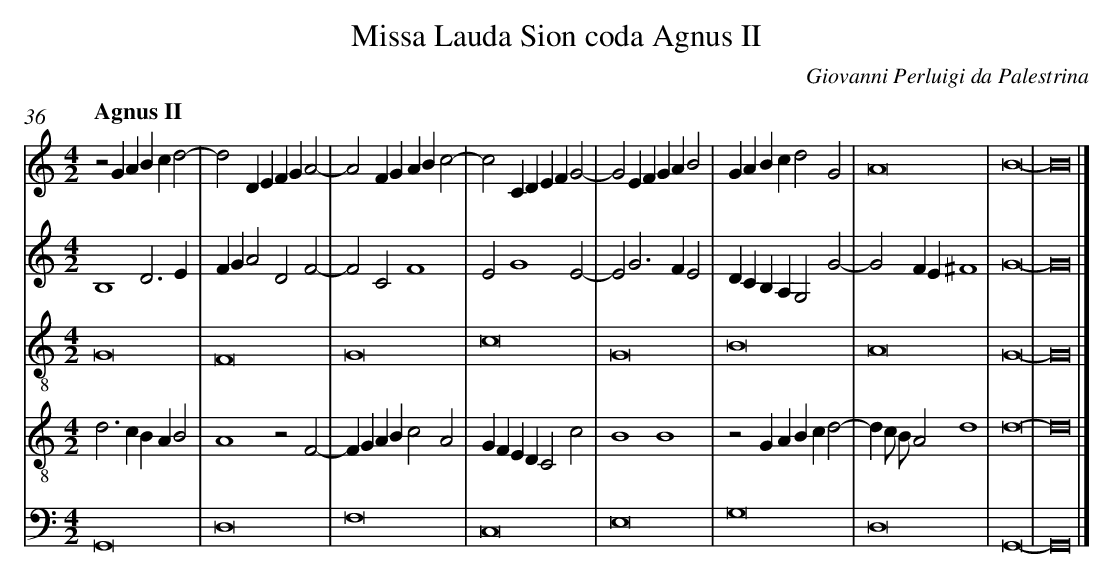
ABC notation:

X:1
T: Missa Lauda Sion coda Agnus II
C: Giovanni Perluigi da Palestrina
L: 1/4
M: 4/2
Q: "Agnus II"
V: 1 clef=treble
V: 2 clef=treble
V: 3 clef=treble-8
V: 4 clef=treble-8
V: 5 clef=bass
K: C
[V:1] z2GABcd2- |
[V:2] B,4D3E |
[V:3] G8 |
[V:4] d2>c2BAB2 |
[V:5] G,,8 |
[V:1] d2DEFGA2- |
[V:2] FGA2D2F2- |
[V:3] F8 |
[V:4] A4z2F2- |
[V:5] D,8 |
[V:1] A2FGABc2- |
[V:2] F2C2F4 |
[V:3] G8 |
[V:4] FGABc2A2 |
[V:5] F,8 |
[V:1] c2CDEFG2- |
[V:2] E2G4E2- |
[V:3] c8 |
[V:4] GFEDC2c2 |
[V:5] C,8 |
[V:1] G2EFGAB2 |
[V:2] E2G2>F2E2 |
[V:3] G8 |
[V:4] B4B4 |
[V:5] E,8 |
[V:1] GABcd2G2 |
[V:2] DCB,A,G,2G2- |
[V:3] B8 |
[V:4] z2GABcd2- |
[V:5] G,8 |
[V:1] A8 |
[V:2] G2FE^F4 |
[V:3] A8 |
[V:4] dc/ B/A2d4 |
[V:5] D,8 |
[V:1] B8- |
[V:2] G8- |
[V:3] G8- |
[V:4] d8- |
[V:5] G,,8- |
[V:1] B8 |]
[V:2] G8 |]
[V:3] G8 |]
[V:4] d8 |]
[V:5] G,,8 |]
